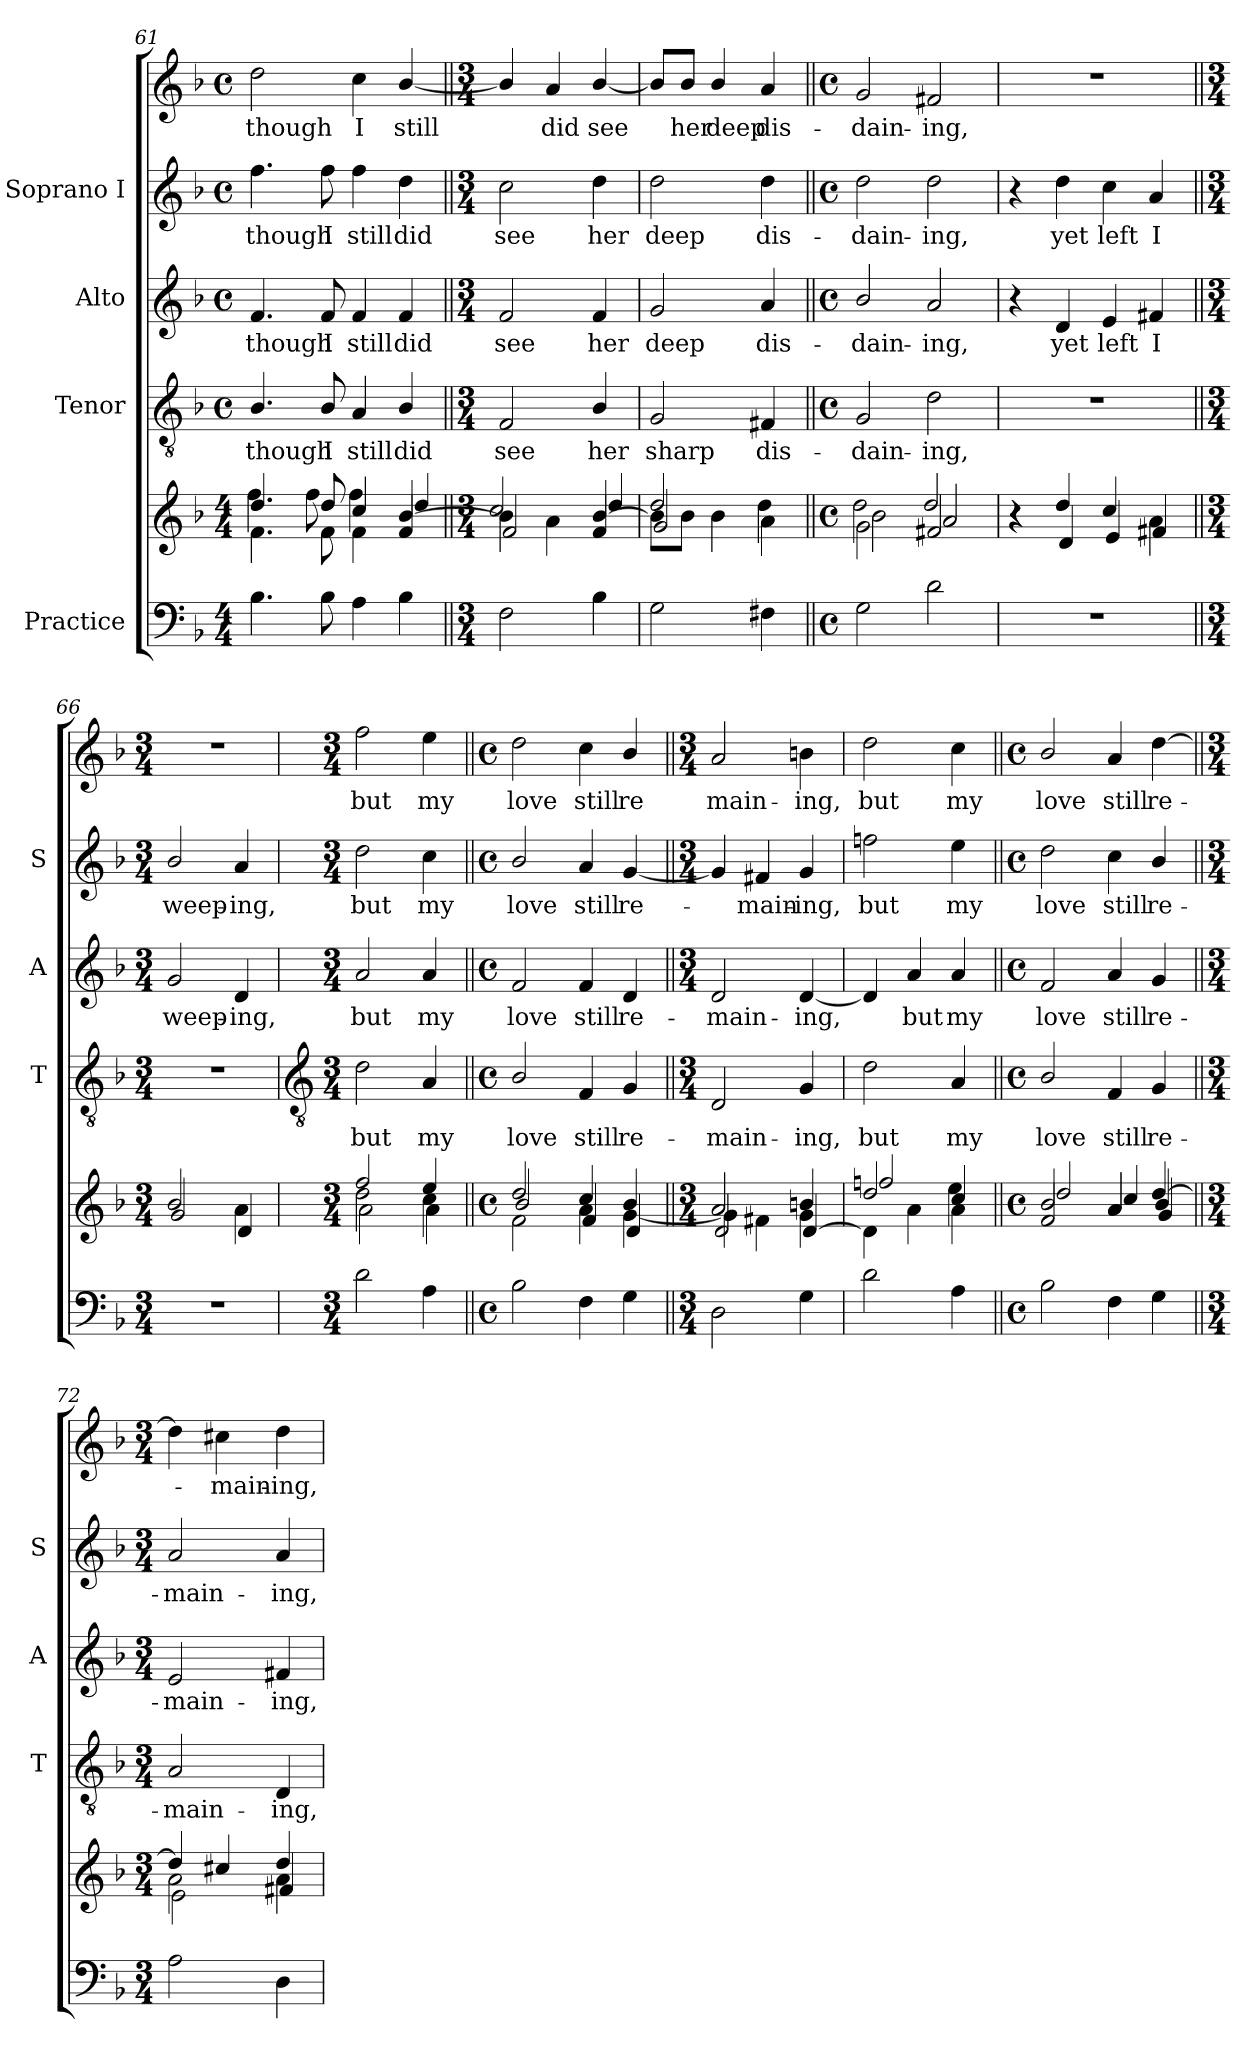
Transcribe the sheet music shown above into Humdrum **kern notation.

**kern	**kern	**kern	**text	**kern	**text	**kern	**text	**kern	**text
*part4	*part4	*part3	*part3	*part2	*part2	*part1	*part1	*part1	*part1
*staff6	*staff5	*staff4	*staff4	*staff3	*staff3	*staff2	*staff2	*staff1	*staff1
*I"Practice	*	*I"Tenor	*	*I"Alto	*	*I"Soprano I	*	*	*
*	*	*I'T	*	*I'A	*	*I'S	*	*	*
!!LO:LB:g=z
*clefF4	*clefG2	*clefGv2	*	*clefG2	*	*clefG2	*	*clefG2	*
*k[b-]	*k[b-]	*k[b-]	*	*k[b-]	*	*k[b-]	*	*k[b-]	*
*F:	*F:	*F:	*	*F:	*	*F:	*	*F:	*
*M4/4	*M4/4	*M4/4	*	*M4/4	*	*M4/4	*	*M4/4	*
*	*	*met(c)	*	*met(c)	*	*met(c)	*	*met(c)	*
=61	=61	=61	=61	=61	=61	=61	=61	=61	=61
*	*^	*	*	*	*	*	*	*	*
*	*	*^	*	*	*	*	*	*	*	*
!	!	!	!	!	!LO:LY:b	!	!LO:LY:b	!	!LO:LY:b	!	!LO:LY:b
4.B-\	4.dd	4.ff	4.f\	4.B-/	though	4.f	though	4.ff	though	2dd	though
!	!	!	!	!	!LO:LY:b	!	!LO:LY:b	!	!LO:LY:b	!	!
8B-\	8dd	8ff	8f\	8B-/	I	8f	I	8ff	I	.	.
!	!	!	!	!	!LO:LY:b	!	!LO:LY:b	!	!LO:LY:b	!	!LO:LY:b
4A	4cc	4ff	4f\	4A	still	4f	still	4ff	still	4cc	I
!	!	!	!	!	!LO:LY:b	!	!LO:LY:b	!	!LO:LY:b	!	!LO:LY:b
4B-\	[4b-/	4dd/	4f/	4B-/	did	4f	did	4dd	did	[4b-/	still
=62||	=62||	=62||	=62||	=62||	=62||	=62||	=62||	=62||	=62||	=62||	=62||
*M3/4	*M3/4	*	*	*M3/4	*	*M3/4	*	*M3/4	*	*M3/4	*
!	!	!	!	!	!LO:LY:b	!	!LO:LY:b	!	!LO:LY:b	!	!
2F	4b-\]	2cc/	2f	2F	see	2f	see	2cc	see	4b-/]	.
!	!	!	!	!	!	!	!	!	!	!	!LO:LY:b
.	4a\	.	.	.	.	.	.	.	.	4a	did
!	!	!	!	!	!LO:LY:b	!	!LO:LY:b	!	!LO:LY:b	!	!LO:LY:b
4B-\	[4b-/	4dd/	4f	4B-/	her	4f	her	4dd	her	[4b-/	see
=63	=63	=63	=63	=63	=63	=63	=63	=63	=63	=63	=63
!	!	!	!	!	!LO:LY:b	!	!LO:LY:b	!	!LO:LY:b	!	!
2G	8b-\L]	2dd/	2g	2G	sharp	2g	deep	2dd	-deep	8b-/L]	.
!	!	!	!	!	!	!	!	!	!	!	!LO:LY:b
.	8b-\J	.	.	.	.	.	.	.	.	8b-/J	her
!	!	!	!	!	!	!	!	!	!	!	!LO:LY:b
.	4b-\	.	.	.	.	.	.	.	.	4b-/	deep
!	!	!	!	!	!LO:LY:b	!	!LO:LY:b	!	!LO:LY:b	!	!LO:LY:b
4F#X	4a\	4dd	4a\	4F#X	dis-	4a	dis-	4dd	dis-	4a	dis-
=64||	=64||	=64||	=64||	=64||	=64||	=64||	=64||	=64||	=64||	=64||	=64||
*M4/4	*M4/4	*	*	*M4/4	*	*M4/4	*	*M4/4	*	*M4/4	*
*met(c)	*met(c)	*	*	*met(c)	*	*met(c)	*	*met(c)	*	*met(c)	*
!	!	!	!	!	!LO:LY:b	!	!LO:LY:b	!	!LO:LY:b	!	!LO:LY:b
2G	2g\	2dd	2b-\	2G	-dain-	2b-/	-dain-	2dd	dain-	2g	-dain-
!	!	!	!	!	!LO:LY:b	!	!LO:LY:b	!	!LO:LY:b	!	!LO:LY:b
2d	2f#X	2dd/	2a	2d	-ing,	2a	-ing,	2dd	-ing,	2f#X	-ing,
=65	=65	=65	=65	=65	=65	=65	=65	=65	=65	=65	=65
1r	1ryy	4r	4r	1r	.	4r	.	4r	.	1r	.
!	!	!	!	!	!	!	!LO:LY:b	!	!LO:LY:b	!	!
.	.	4dd/	4d	.	.	4d	yet	4dd	yet	.	.
!	!	!	!	!	!	!	!LO:LY:b	!	!LO:LY:b	!	!
.	.	4cc/	4e	.	.	4e	left	4cc	left	.	.
!	!	!	!	!	!	!	!LO:LY:b	!	!LO:LY:b	!	!
.	.	4a	4f#X	.	.	4f#X	I	4a	I	.	.
=66||	=66||	=66||	=66||	=66||	=66||	=66||	=66||	=66||	=66||	=66||	=66||
*M3/4	*M3/4	*	*	*M3/4	*	*M3/4	*	*M3/4	*	*M3/4	*
!LO:N:vis=1	!LO:N:vis=1	!	!	!LO:N:vis=1	!	!	!LO:LY:b	!	!LO:LY:b	!LO:N:vis=1	!
2.r	2.ryy	2b-/	2g	2.r	.	2g	weep-	2b-/	weep-	2.r	.
!	!	!	!	!	!	!	!LO:LY:b	!	!LO:LY:b	!	!
.	.	4a	4d	.	.	4d	-ing,	4a	-ing,	.	.
!!LO:LB:g=z
=67	=67	=67	=67	=67	=67	=67	=67	=67	=67	=67	=67
*	*	*	*	*clefGv2	*	*	*	*	*	*	*
*M3/4	*M3/4	*	*	*M3/4	*	*M3/4	*	*M3/4	*	*M3/4	*
!	!	!	!	!	!LO:LY:b	!	!LO:LY:b	!	!LO:LY:b	!	!LO:LY:b
2d	2ff	2dd	2a\	2d	but	2a	but	2dd	but	2ff	but
!	!	!	!	!	!LO:LY:b	!	!LO:LY:b	!	!LO:LY:b	!	!LO:LY:b
4A	4ee	4cc	4a\	4A	my	4a	my	4cc	my	4ee	my
=68||	=68||	=68||	=68||	=68||	=68||	=68||	=68||	=68||	=68||	=68||	=68||
*M4/4	*M4/4	*	*	*M4/4	*	*M4/4	*	*M4/4	*	*M4/4	*
*met(c)	*met(c)	*	*	*met(c)	*	*met(c)	*	*met(c)	*	*met(c)	*
!	!	!	!	!	!LO:LY:b	!	!LO:LY:b	!	!LO:LY:b	!	!LO:LY:b
2B-\	2dd	2b-/	2f\	2B-/	love	2f	love	2b-/	love	2dd	love
!	!	!	!	!	!LO:LY:b	!	!LO:LY:b	!	!LO:LY:b	!	!LO:LY:b
4F	4cc/	4a	4f	4F	still	4f	still	4a	still	4cc	still
!	!	!	!	!	!LO:LY:b	!	!LO:LY:b	!	!LO:LY:b	!	!LO:LY:b
4G	4b-/	[4g	4d	4G	re-	4d	re-	[4g	re-	4b-/	re
=69||	=69||	=69||	=69||	=69||	=69||	=69||	=69||	=69||	=69||	=69||	=69||
*M3/4	*M3/4	*	*	*M3/4	*	*M3/4	*	*M3/4	*	*M3/4	*
!	!	!	!	!	!LO:LY:b	!	!LO:LY:b	!	!	!	!LO:LY:b
2D	2a	4g\]	2d	2D	-main-	2d	-main-	4g]	.	2a	-main-
!	!	!	!	!	!	!	!	!	!LO:LY:b	!	!
.	.	4f#X\	.	.	.	.	.	4f#X	main-	.	.
!	!	!	!	!	!LO:LY:b	!	!LO:LY:b	!	!LO:LY:b	!	!LO:LY:b
4G	4bn/	4g	[4d	4G	-ing,	[4d	-ing,	4g	-ing,	4bn	-ing,
=70	=70	=70	=70	=70	=70	=70	=70	=70	=70	=70	=70
!	!	!	!	!	!LO:LY:b	!	!	!	!LO:LY:b	!	!LO:LY:b
2d	2dd/	2ffn/	4d\]	2d	but	4d]	.	2ffn	but	2dd	but
!	!	!	!	!	!	!	!LO:LY:b	!	!	!	!
.	.	.	4a\	.	.	4a	but	.	.	.	.
!	!	!	!	!	!LO:LY:b	!	!LO:LY:b	!	!LO:LY:b	!	!LO:LY:b
4A	4cc	4ee	4a\	4A	my	4a	my	4ee	my	4cc	my
=71||	=71||	=71||	=71||	=71||	=71||	=71||	=71||	=71||	=71||	=71||	=71||
*M4/4	*M4/4	*	*	*M4/4	*	*M4/4	*	*M4/4	*	*M4/4	*
*met(c)	*met(c)	*	*	*met(c)	*	*met(c)	*	*met(c)	*	*met(c)	*
!	!	!	!	!	!LO:LY:b	!	!LO:LY:b	!	!LO:LY:b	!	!LO:LY:b
2B-\	2b-/	2dd/	2f/	2B-/	love	2f	love	2dd	love	2b-/	love
!	!	!	!	!	!LO:LY:b	!	!LO:LY:b	!	!LO:LY:b	!	!LO:LY:b
4F	4a	4cc/	4a/	4F	still	4a	still	4cc	still	4a	still
!	!	!	!	!	!LO:LY:b	!	!LO:LY:b	!	!LO:LY:b	!	!LO:LY:b
4G	[4dd/	4b-/	4g/	4G	re-	4g	re-	4b-/	re-	[4dd	re-
=72||	=72||	=72||	=72||	=72||	=72||	=72||	=72||	=72||	=72||	=72||	=72||
*M3/4	*M3/4	*	*	*M3/4	*	*M3/4	*	*M3/4	*	*M3/4	*
!	!	!	!	!	!LO:LY:b	!	!LO:LY:b	!	!LO:LY:b	!	!
2A	4dd/]	2a\	2e\	2A	-main-	2e	-main-	2a	main-	4dd]	.
!	!	!	!	!	!	!	!	!	!	!	!LO:LY:b
.	4cc#X/	.	.	.	.	.	.	.	.	4cc#X	-main-
!	!	!	!	!	!LO:LY:b	!	!LO:LY:b	!	!LO:LY:b	!	!LO:LY:b
4D	4dd/	4a	4f#X	4D	-ing,	4f#X	-ing,	4a	-ing,	4dd	-ing,
*	*v	*v	*v	*	*	*	*	*	*	*	*
=	=	=	=	=	=	=	=	=	=
*-	*-	*-	*-	*-	*-	*-	*-	*-	*-
